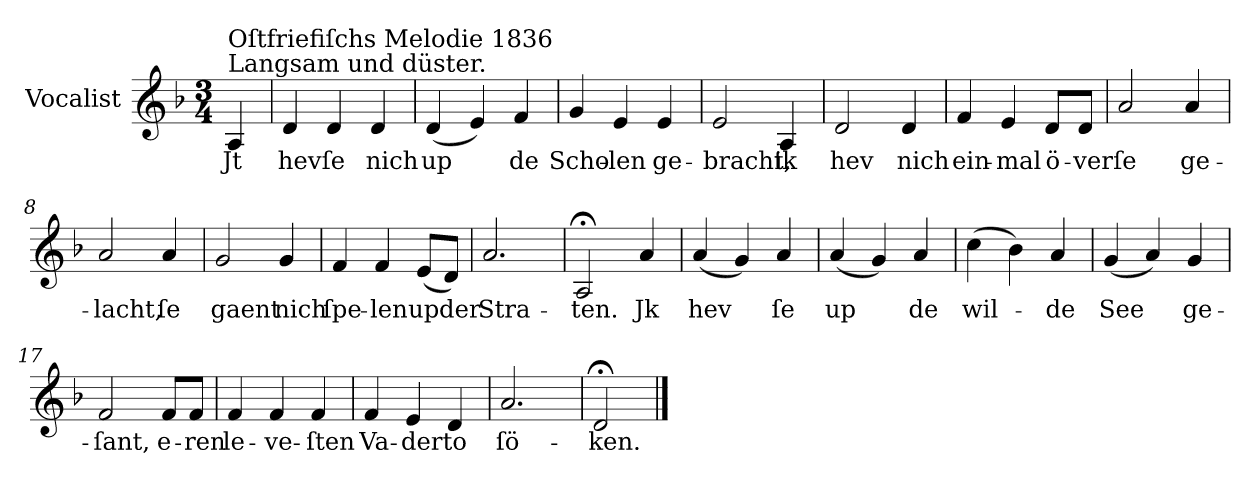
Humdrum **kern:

**kern	**text
*part1	*part1
*staff1	*staff1
*I"Vocalist	*
*k[b-]	*
*d:	*
*M3/4	*
=	=
!LO:TX:a:t=Langsam und düster.	!
!LO:TX:a:t=Oſtfriefiſchs Melodie 1836	!
4A	Jt
=1	=1
4d	hev
4d	ſe
4d	nich
=2	=2
(4d	up
4e)	.
4f	de
=3	=3
4g	Scho-
4e	-len
4e	ge-
=4	=4
2e	-bracht,
4A	ik
=5	=5
2d	hev
4d	nich
=6	=6
4f	ein-
4e	-mal
8dL	ö-
8dJ	-ver
=7	=7
2a	ſe
4a	ge-
=8	=8
2a	-lacht,
4a	ſe
=9	=9
2g	gaent
4g	nich
=10	=10
4f	ſpe-
4f	-len
(8eL	up
8dJ)	der
=11	=11
2.a	Stra-
=12	=12
2A;<	-ten.
4a	Jk
=13	=13
(4a	hev
4g)	.
4a	ſe
=14	=14
(4a	up
4g)	.
4a	de
=15	=15
(4cc	wil-
4b-)	.
4a	-de
=16	=16
(4g	See
4a)	.
4g	ge-
=17	=17
2f	-ſant,
8fL	e-
8fJ	-ren
=18	=18
4f	le-
4f	-ve-
4f	-ſten
=19	=19
4f	Va-
4e	-der
4d	to
=20	=20
2.a	ſö-
=21	=21
2d;<	-ken.
==	==
*-	*-
